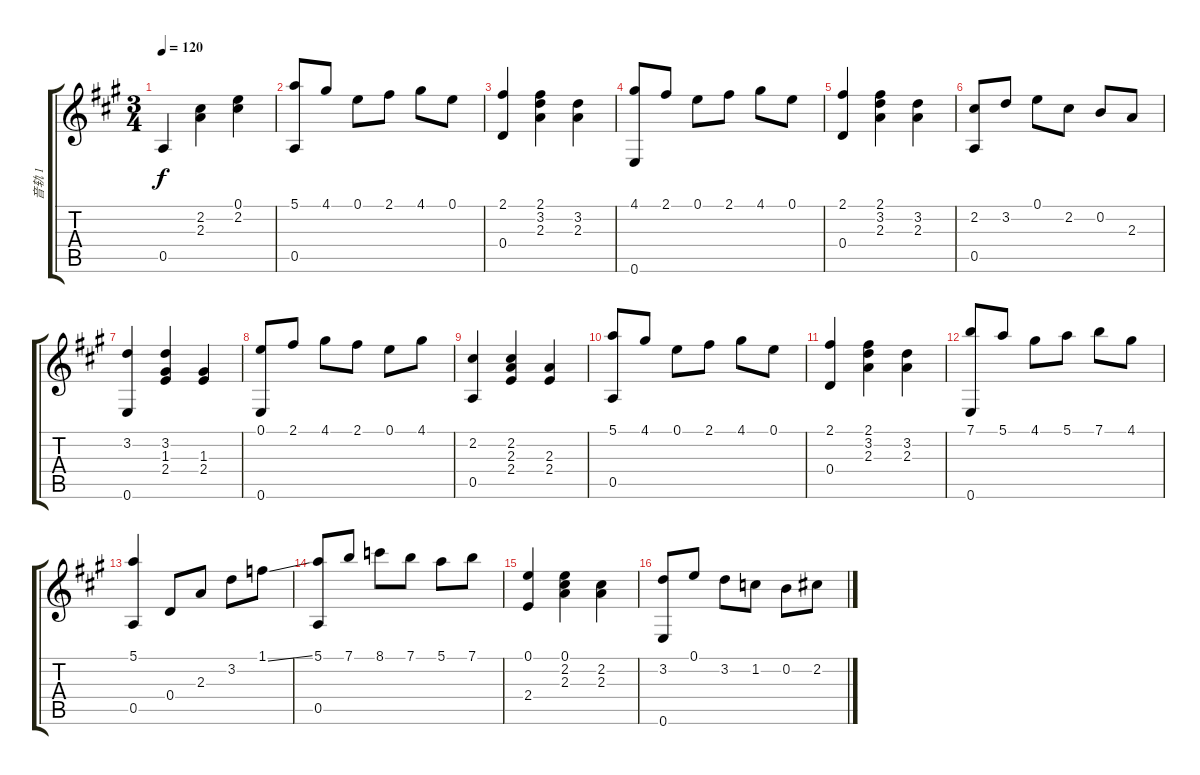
\track ("音轨 1" "音轨 1") {instrument acousticguitarnylon}
\staff {score tabs}
\tuning (E4 B3 G3 D3 A2 E2) {hide}
\ts (3 4)
\tempo 120
\clef g2
\ks a
0.5.4{dy f} (2.2 2.3).4 (0.1 2.2).4 |
(5.1 0.5).8 4.1.8 0.1.8 2.1.8 4.1.8 0.1.8 |
(2.1 0.4).4 (2.1 3.2 2.3).4 (3.2 2.3).4 |
(4.1 0.6).8 2.1.8 0.1.8 2.1.8 4.1.8 0.1.8 |
(2.1 0.4).4 (2.1 3.2 2.3).4 (3.2 2.3).4 |
(2.2 0.5).8 3.2.8 0.1.8 2.2.8 0.2.8 2.3.8 |
(3.2 0.6).4 (3.2 1.3 2.4).4 (1.3 2.4).4 |
(0.1 0.6).8 2.1.8 4.1.8 2.1.8 0.1.8 4.1.8 |
(2.2 0.5).4 (2.2 2.3 2.4).4 (2.3 2.4).4 |
(5.1 0.5).8 4.1.8 0.1.8 2.1.8 4.1.8 0.1.8 |
(2.1 0.4).4 (2.1 3.2 2.3).4 (3.2 2.3).4 |
(7.1 0.6).8 5.1.8 4.1.8 5.1.8 7.1.8 4.1.8 |
(5.1 0.5).4 0.4.8 2.3.8 3.2.8 1.1{ss}.8 |
(5.1 0.5).8 7.1.8 8.1.8 7.1.8 5.1.8 7.1.8 |
(0.1 2.4).4 (0.1 2.2 2.3).4 (2.2 2.3).4 |
(3.2 0.6).8 0.1.8 3.2.8 1.2.8 0.2.8 2.2.8
